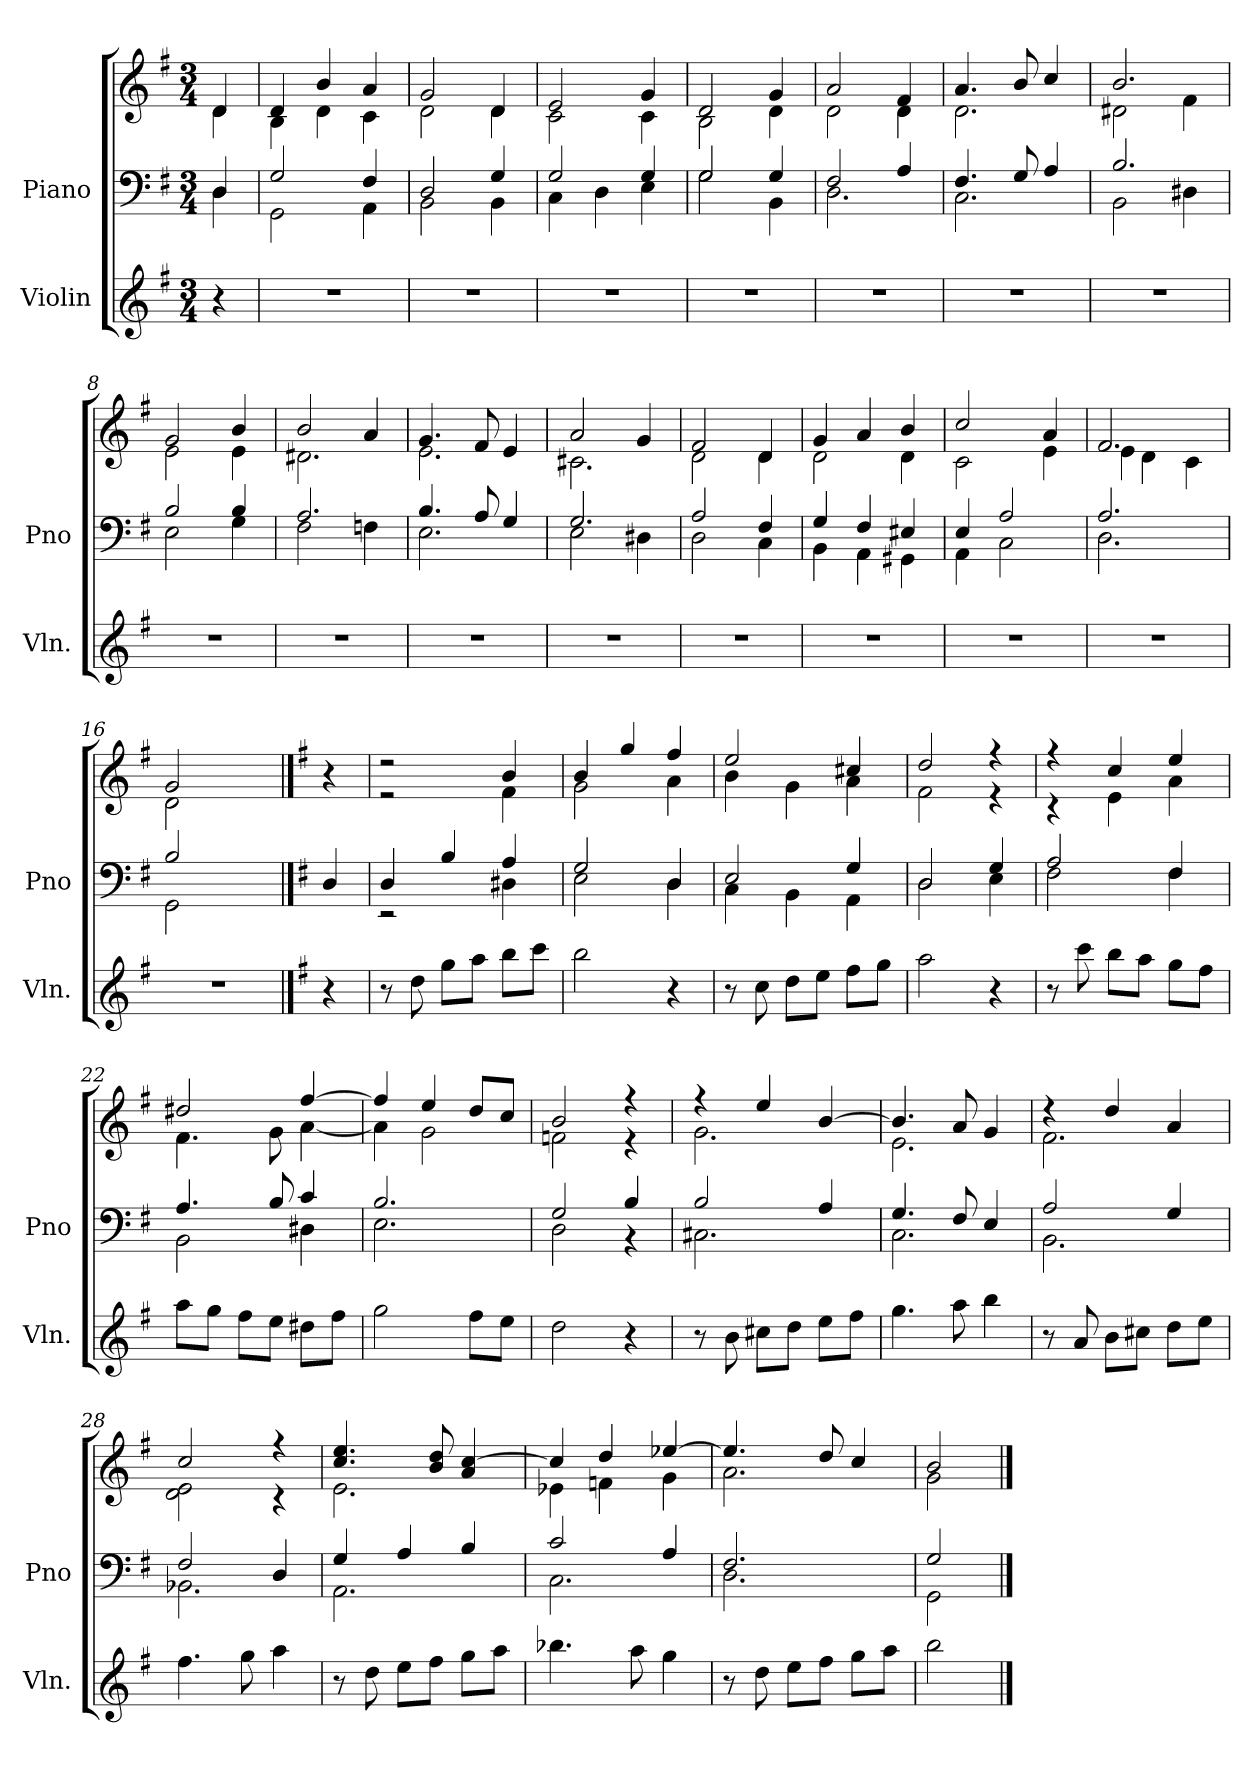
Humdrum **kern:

**kern	**kern	**kern
*part2	*part1	*part1
*staff3	*staff2	*staff1
*I"Violin	*I"Piano	*
*I'Vln.	*I'Pno	*
*clefG2	*clefF4	*clefG2
*k[f#]	*k[f#]	*k[f#]
*M3/4	*M3/4	*M3/4
=	=	=
*	*^	*^
4r	4D/	4D\	4d/	4d\
=1	=1	=1	=1	=1
2.r	2G/	2GG\	4d/	4B\
.	.	.	4b/	4d\
.	4F#/	4AA\	4a/	4c\
=2	=2	=2	=2	=2
2.r	2D/	2BB\	2g/	2d\
.	4G/	4BB\	4d/	4d\
=3	=3	=3	=3	=3
2.r	2G/	4C\	2e/	2c\
.	.	4D\	.	.
.	4G/	4E\	4g/	4c\
=4	=4	=4	=4	=4
2.r	2G/	2G\	2d/	2B\
.	4G/	4BB\	4g/	4d\
=5	=5	=5	=5	=5
2.r	2F#/	2.D\	2a/	2d\
.	4A/	.	4f#/	4d\
=6	=6	=6	=6	=6
2.r	4.F#/	2.C\	4.a/	2.d\
.	8G/	.	8b/	.
.	4A/	.	4cc/	.
=7	=7	=7	=7	=7
2.r	2.B/	2BB\	2.b/	2d#X\
.	.	4D#X\	.	4f#\
=8	=8	=8	=8	=8
2.r	2B/	2E\	2g/	2e\
.	4B/	4G\	4b/	4e\
=9	=9	=9	=9	=9
2.r	2.A/	2F#\	2b/	2.d#X\
.	.	4Fn\	4a/	.
!!LO:LB:g=z	!!
=10	=10	=10	=10	=10
2.r	4.B/	2.E\	4.g/	2.e\
.	8A/	.	8f#/	.
.	4G/	.	4e/	.
=11	=11	=11	=11	=11
2.r	2.G/	2E\	2a/	2.c#X\
.	.	4D#X\	4g/	.
=12	=12	=12	=12	=12
2.r	2A/	2D\	2f#/	2d\
.	4F#/	4C\	4d/	4d\
=13	=13	=13	=13	=13
2.r	4G/	4BB\	4g/	2d\
.	4F#/	4AA\	4a/	.
.	4E#X/	4GG#X\	4b/	4d\
=14	=14	=14	=14	=14
2.r	4E/	4AA\	2cc/	2c\
.	2A/	2C\	.	.
.	.	.	4a/	4e\
=15	=15	=15	=15	=15
2.r	2.A/	2.D\	2.f#/	4e\
.	.	.	.	4d\
.	.	.	.	4c\
=16	=16	=16	=16	=16
2.r	2B/	2GG\	2g/	2d\
.	4ryy	4ryy	4ryy	4ryy
*	*v	*v	*	*
*	*	*v	*v
!!LO:LB:g=z
==16X1	==16X1	==16X1
*k[f#]	*k[f#]	*k[f#]
4r	4D/	4r
=17	=17	=17
*	*^	*^
8r	4D/	2r	2r	2r
8dd\	.	.	.	.
8gg\L	4B/	.	.	.
8aa\J	.	.	.	.
8bb\L	4A/	4D#X\	4b/	4f#\
8ccc\J	.	.	.	.
=18	=18	=18	=18	=18
2bb\	2G/	2E\	4b/	2g\
.	.	.	4gg/	.
4r	4D/	4D\	4ff#/	4a\
=19	=19	=19	=19	=19
8r	2E/	4C\	2ee/	4b\
8cc\	.	.	.	.
8dd\L	.	4BB\	.	4g\
8ee\J	.	.	.	.
8ff#\L	4G/	4AA\	4cc#X/	4a\
8gg\J	.	.	.	.
=20	=20	=20	=20	=20
2aa\	2D/	2D\	2dd/	2f#\
4r	4G/	4E\	4r	4r
=21	=21	=21	=21	=21
8r	2A/	2F#\	4r	4r
8ccc\	.	.	.	.
8bb\L	.	.	4cc/	4e\
8aa\J	.	.	.	.
8gg\L	4F#/	4F#\	4ee/	4a\
8ff#\J	.	.	.	.
=22	=22	=22	=22	=22
8aa\L	4.A/	2BB\	2dd#X/	4.f#\
8gg\J	.	.	.	.
8ff#\L	.	.	.	.
8ee\J	8B/	.	.	8g\
8dd#X\L	4c/	4D#X\	[4ff#/	[4a\
8ff#\J	.	.	.	.
=23	=23	=23	=23	=23
2gg\	2.B/	2.E\	4ff#/]	4a\]
.	.	.	4ee/	2g\
8ff#\L	.	.	8dd/L	.
8ee\J	.	.	8cc/J	.
!!LO:LB:g=z	!!
=24	=24	=24	=24	=24
2dd\	2G/	2D\	2b/	2fn\
4r	4B/	4r	4r	4r
=25	=25	=25	=25	=25
8r	2B/	2.C#X\	4r	2.g\
8b\	.	.	.	.
8cc#X\L	.	.	4ee/	.
8dd\J	.	.	.	.
8ee\L	4A/	.	[4b/	.
8ff#\J	.	.	.	.
=26	=26	=26	=26	=26
4.gg\	4.G/	2.C\	4.b/]	2.e\
8aa\	8F#/	.	8a/	.
4bb\	4E/	.	4g/	.
=27	=27	=27	=27	=27
8r	2A/	2.BB\	4r	2.f#\
8a/	.	.	.	.
8b\L	.	.	4dd/	.
8cc#X\J	.	.	.	.
8dd\L	4G/	.	4a/	.
8ee\J	.	.	.	.
=28	=28	=28	=28	=28
4.ff#\	2F#/	2.BB-X\	2cc/	2d\ 2e\
8gg\	.	.	.	.
4aa\	4D/	.	4r	4r
=29	=29	=29	=29	=29
8r	4G/	2.AA\	4.cc/ 4.ee/	2.e\
8dd\	.	.	.	.
8ee\L	4A/	.	.	.
8ff#\J	.	.	8b/ 8dd/	.
8gg\L	4B/	.	4a/ [4cc/	.
8aa\J	.	.	.	.
=30	=30	=30	=30	=30
4.bb-X\	2c/	2.C\	4cc/]	4e-X\
.	.	.	4dd/	4fn\
8aa\	.	.	.	.
4gg\	4A/	.	[4ee-X/	4g\
!!LO:PB:g=z	!!
=31	=31	=31	=31	=31
8r	2.F#/	2.D\	4.ee-/]	2.a\
8dd\	.	.	.	.
8ee\L	.	.	.	.
8ff#\J	.	.	8dd/	.
8gg\L	.	.	4cc/	.
8aa\J	.	.	.	.
=32	=32	=32	=32	=32
2bb\	2G/	2GG\	2b/	2g\
*	*v	*v	*	*
*	*	*v	*v
==	==	==
*-	*-	*-
